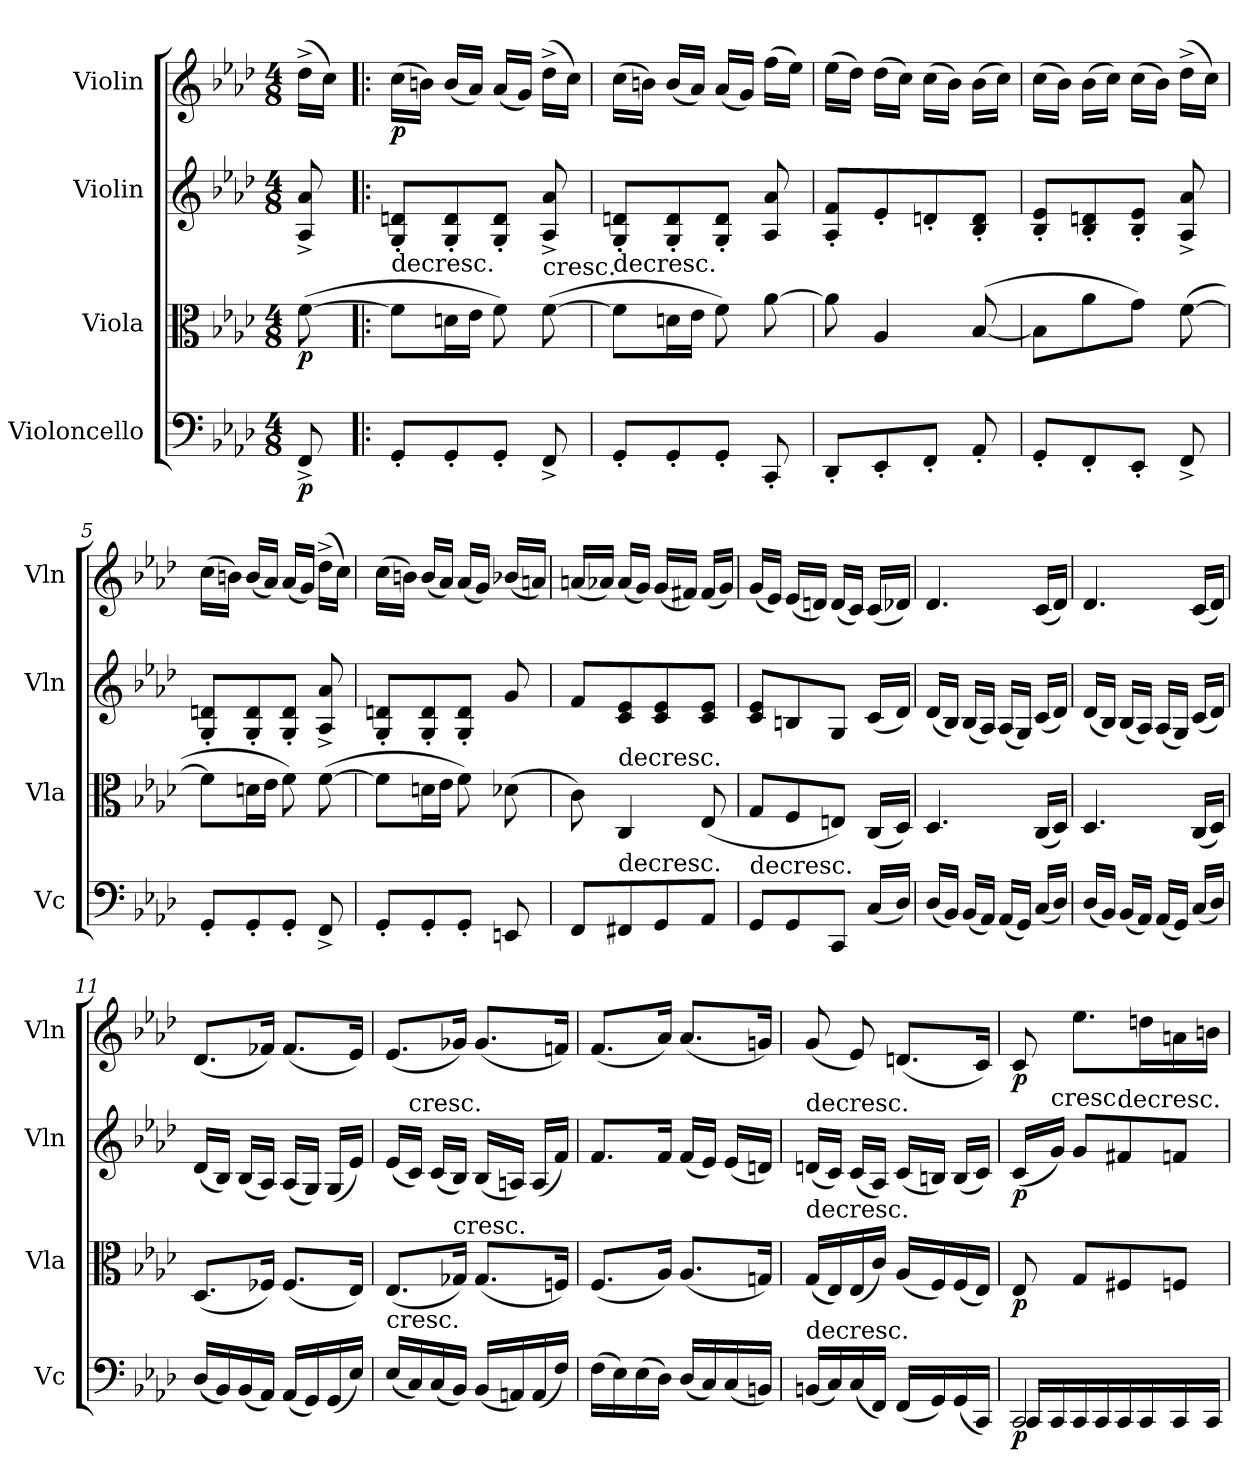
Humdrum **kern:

**kern	**dynam	**kern	**dynam	**kern	**dynam	**kern	**dynam
*part4	*part4	*part3	*part3	*part2	*part2	*part1	*part1
*staff4	*staff4	*staff3	*staff3	*staff2	*staff2	*staff1	*staff1
*I"Violoncello	*	*I"Viola	*	*I"Violin	*	*I"Violin	*
*I'Vc	*	*I'Vla	*	*I'Vln	*	*I'Vln	*
*clefF4	*	*clefC3	*	*clefG2	*	*clefG2	*
*k[b-e-a-d-]	*	*k[b-e-a-d-]	*	*k[b-e-a-d-]	*	*k[b-e-a-d-]	*
*M4/8	*	*M4/8	*	*M4/8	*	*M4/8	*
*MM112	*	*MM112	*	*MM112	*	*MM112	*
=	=	=	=	=	=	=	=
8FF^/	p	([8f\	p	8A-^/ 8a-^/	.	(16dd-^\LL	.
.	.	.	.	.	.	16cc\JJ)	.
=1!|:	=1!|:	=1!|:	=1!|:	=1!|:	=1!|:	=1!|:	=1!|:
!	!	!LO:TX:t=decresc.	!	!	!	!	!
8GG'/L	.	8f\L]	.	8G'/ 8dn'/L	.	(16cc\LL	p
.	.	.	.	.	.	16bn\JJ)	.
8GG'/	.	16dn\L	.	8G'/ 8d'/	.	(16b/LL	.
.	.	16e-\JJ	.	.	.	16a-/JJ)	.
8GG'/J	.	8f\)	.	8G'/ 8d'/J	.	(16a-/LL	.
.	.	.	.	.	.	16g/JJ)	.
!	!	!LO:TX:t=cresc.	!	!	!	!	!
8FF^/	.	([8f\	.	8A-^/ 8a-^/	.	(16dd-^\LL	.
.	.	.	.	.	.	16cc\JJ)	.
=2	=2	=2	=2	=2	=2	=2	=2
!	!	!LO:TX:t=decresc.	!	!	!	!	!
8GG'/L	.	8f\L]	.	8G'/ 8dn'/L	.	(16cc\LL	.
.	.	.	.	.	.	16bn\JJ)	.
8GG'/	.	16dn\L	.	8G'/ 8d'/	.	(16b/LL	.
.	.	16e-\JJ	.	.	.	16a-/JJ)	.
8GG'/J	.	8f\)	.	8G'/ 8d'/J	.	(16a-/LL	.
.	.	.	.	.	.	16g/JJ)	.
8CC'/	.	[8a-\	.	8A-/ 8a-/	.	(16ff\LL	.
.	.	.	.	.	.	16ee-\JJ)	.
=3	=3	=3	=3	=3	=3	=3	=3
8DD-'/L	.	8a-\]	.	8A-'/ 8f'/L	.	(16ee-\LL	.
.	.	.	.	.	.	16dd-\JJ)	.
8EE-'/	.	4A-/	.	8e-'/	.	(16dd-\LL	.
.	.	.	.	.	.	16cc\JJ)	.
8FF'/J	.	.	.	8dn'/	.	(16cc\LL	.
.	.	.	.	.	.	16b-\JJ)	.
8AA-'/	.	([8B-/	.	8B-'/ 8d'/J	.	(16b-\LL	.
.	.	.	.	.	.	16cc\JJ)	.
=4	=4	=4	=4	=4	=4	=4	=4
8GG'/L	.	8B-\L]	.	8B-'/ 8e-'/L	.	(16cc\LL	.
.	.	.	.	.	.	16b-\JJ)	.
8FF'/	.	8a-\	.	8B-'/ 8dn'/	.	(16b-\LL	.
.	.	.	.	.	.	16cc\JJ)	.
8EE-'/J	.	8g\J)	.	8B-'/ 8e-'/J	.	(16cc\LL	.
.	.	.	.	.	.	16b-\JJ)	.
8FF^/	.	([8f\	.	8A-^/ 8a-^/	.	(16dd-^\LL	.
.	.	.	.	.	.	16cc\JJ)	.
=5	=5	=5	=5	=5	=5	=5	=5
8GG'/L	.	8f\L]	.	8G'/ 8dn'/L	.	(16cc\LL	.
.	.	.	.	.	.	16bn\JJ)	.
8GG'/	.	16dn\L	.	8G'/ 8d'/	.	(16b/LL	.
.	.	16e-\JJ	.	.	.	16a-/JJ)	.
8GG'/J	.	8f\)	.	8G'/ 8d'/J	.	(16a-/LL	.
.	.	.	.	.	.	16g/JJ)	.
8FF^/	.	([8f\	.	8A-^/ 8a-^/	.	(16dd-^\LL	.
.	.	.	.	.	.	16cc\JJ)	.
=6	=6	=6	=6	=6	=6	=6	=6
8GG'/L	.	8f\L]	.	8G'/ 8dn'/L	.	(16cc\LL	.
.	.	.	.	.	.	16bn\JJ)	.
8GG'/	.	16dn\L	.	8G'/ 8d'/	.	(16b/LL	.
.	.	16e-\JJ	.	.	.	16a-/JJ)	.
8GG'/J	.	8f\)	.	8G'/ 8d'/J	.	(16a-/LL	.
.	.	.	.	.	.	16g/JJ)	.
8EEn/	.	(8d-X\	.	8g/	.	(16b-X/LL	.
.	.	.	.	.	.	16an/JJ)	.
=7	=7	=7	=7	=7	=7	=7	=7
8FF/L	.	8c\)	.	8f/L	.	(16an/LL	.
.	.	.	.	.	.	16a-X/JJ)	.
!	!	!LO:TX:t=decresc.	!	!	!	!	!
!LO:TX:t=decresc.	!	!	!	!	!	!	!
8FF#X/	.	4C/	.	8c/ 8e-/	.	(16a-/LL	.
.	.	.	.	.	.	16g/JJ)	.
8GG/	.	.	.	8c/ 8e-/	.	(16g/LL	.
.	.	.	.	.	.	16f#X/JJ)	.
8AA-/J	.	(8E-/	.	8c/ 8e-/J	.	(16f#/LL	.
.	.	.	.	.	.	16g/JJ)	.
=8	=8	=8	=8	=8	=8	=8	=8
!LO:TX:t=decresc.	!	!	!	!	!	!	!
8GG/L	.	8G/L	.	8c/ 8e-/L	.	(16g/LL	.
.	.	.	.	.	.	16e-/JJ)	.
8GG/	.	8F/	.	8Bn/	.	(16e-/LL	.
.	.	.	.	.	.	16dn/JJ)	.
8CC/J	.	8En/J)	.	8G/J	.	(16d/LL	.
.	.	.	.	.	.	16c/JJ)	.
(16C/LL	.	(16C/LL	.	(16c/LL	.	(16c/LL	.
16D-/JJ)	.	16D-/JJ)	.	16d-/JJ)	.	16d-X/JJ)	.
=9	=9	=9	=9	=9	=9	=9	=9
(16D-/LL	.	4.D-/	.	(16d-/LL	.	4.d-/	.
16BB-/JJ)	.	.	.	16B-/JJ)	.	.	.
(16BB-/LL	.	.	.	(16B-/LL	.	.	.
16AA-/JJ)	.	.	.	16A-/JJ)	.	.	.
(16AA-/LL	.	.	.	(16A-/LL	.	.	.
16GG/JJ)	.	.	.	16G/JJ)	.	.	.
(16C/LL	.	(16C/LL	.	(16c/LL	.	(16c/LL	.
16D-/JJ)	.	16D-/JJ)	.	16d-/JJ)	.	16d-/JJ)	.
=10	=10	=10	=10	=10	=10	=10	=10
(16D-/LL	.	4.D-/	.	(16d-/LL	.	4.d-/	.
16BB-/JJ)	.	.	.	16B-/JJ)	.	.	.
(16BB-/LL	.	.	.	(16B-/LL	.	.	.
16AA-/JJ)	.	.	.	16A-/JJ)	.	.	.
(16AA-/LL	.	.	.	(16A-/LL	.	.	.
16GG/JJ)	.	.	.	16G/JJ)	.	.	.
(16C/LL	.	(16C/LL	.	(16c/LL	.	(16c/LL	.
16D-/JJ)	.	16D-/JJ)	.	16d-/JJ)	.	16d-/JJ)	.
=11	=11	=11	=11	=11	=11	=11	=11
(16D-/LL	.	(8.D-/L	.	(16d-/LL	.	(8.d-/L	.
16BB-/)	.	.	.	16B-/JJ)	.	.	.
(16BB-/	.	.	.	(16B-/LL	.	.	.
16AA-/JJ)	.	16F-X/Jk)	.	16A-/JJ)	.	16f-X/Jk)	.
(16AA-/LL	.	(8.F-/L	.	(16A-/LL	.	(8.f-/L	.
16GG/)	.	.	.	16G/JJ)	.	.	.
(16GG/	.	.	.	(16G/LL	.	.	.
16E-/JJ)	.	16E-/Jk)	.	16e-/JJ)	.	16e-/Jk)	.
=12	=12	=12	=12	=12	=12	=12	=12
!LO:TX:t=cresc.	!	!	!	!	!	!	!
(16E-/LL	.	(8.E-/L	.	(16e-/LL	.	(8.e-/L	.
!	!	!	!	!LO:TX:t=cresc.	!	!	!
16C/)	.	.	.	16c/JJ)	.	.	.
(16C/	.	.	.	(16c/LL	.	.	.
!	!	!LO:TX:t=cresc.	!	!	!	!	!
16BB-/JJ)	.	16G-X/Jk)	.	16B-/JJ)	.	16g-X/Jk)	.
(16BB-/LL	.	(8.G-/L	.	(16B-/LL	.	(8.g-/L	.
16AAn/)	.	.	.	16An/JJ)	.	.	.
(16AA/	.	.	.	(16A/LL	.	.	.
16F/JJ)	.	16Fn/Jk)	.	16f/JJ)	.	16fn/Jk)	.
=13	=13	=13	=13	=13	=13	=13	=13
(16F\LL	.	(8.F/L	.	8.f/L	.	(8.f/L	.
16E-\)	.	.	.	.	.	.	.
(16E-\	.	.	.	.	.	.	.
16D-\JJ)	.	16A-/Jk)	.	16f/Jk	.	16a-/Jk)	.
(16D-/LL	.	(8.A-/L	.	(16f/LL	.	(8.a-/L	.
16C/)	.	.	.	16e-/JJ)	.	.	.
(16C/	.	.	.	(16e-/LL	.	.	.
16BBn/JJ)	.	16Gn/Jk)	.	16dn/JJ)	.	16gn/Jk)	.
=14	=14	=14	=14	=14	=14	=14	=14
!	!	!	!	!LO:TX:t=decresc.	!	!	!
!	!	!LO:TX:t=decresc.	!	!	!	!	!
!LO:TX:t=decresc.	!	!	!	!	!	!	!
(16BBn/LL	.	(16G/LL	.	(16dn/LL	.	(8g/	.
16C/)	.	16E-/)	.	16c/JJ)	.	.	.
(16C/	.	(16E-/	.	(16c/LL	.	8e-/)	.
16FF/JJ)	.	16c/JJ)	.	16A-/JJ)	.	.	.
(16FF/LL	.	(16A-/LL	.	(16c/LL	.	(8.dn/L	.
16GG/)	.	16F/)	.	16Bn/JJ)	.	.	.
(16GG/	.	(16F/	.	(16B/LL	.	.	.
16CC/JJ)	.	16E-/JJ)	.	16c/JJ)	.	16c/Jk)	.
=15	=15	=15	=15	=15	=15	=15	=15
*^	*	*	*	*	*	*	*
2CC/	16CC/LL	p	8E-/	p	(16c/LL	p	8c/	p
!	!	!	!	!	!LO:TX:t=cresc.	!	!	!
.	16CC/	.	.	.	16g/JJ)	.	.	.
.	16CC/	.	8G/L	.	8g/L	.	8.ee-\L	.
.	16CC/	.	.	.	.	.	.	.
!	!	!	!	!	!LO:TX:t=decresc.	!	!	!
.	16CC/	.	8F#X/	.	8f#X/	.	.	.
.	16CC/	.	.	.	.	.	16ddn\L	.
.	16CC/	.	8Fn/J	.	8fn/J	.	16an\	.
.	16CC/JJ	.	.	.	.	.	16bn\JJ	.
*v	*v	*	*	*	*	*	*	*
=	=	=	=	=	=	=	=
*-	*-	*-	*-	*-	*-	*-	*-
